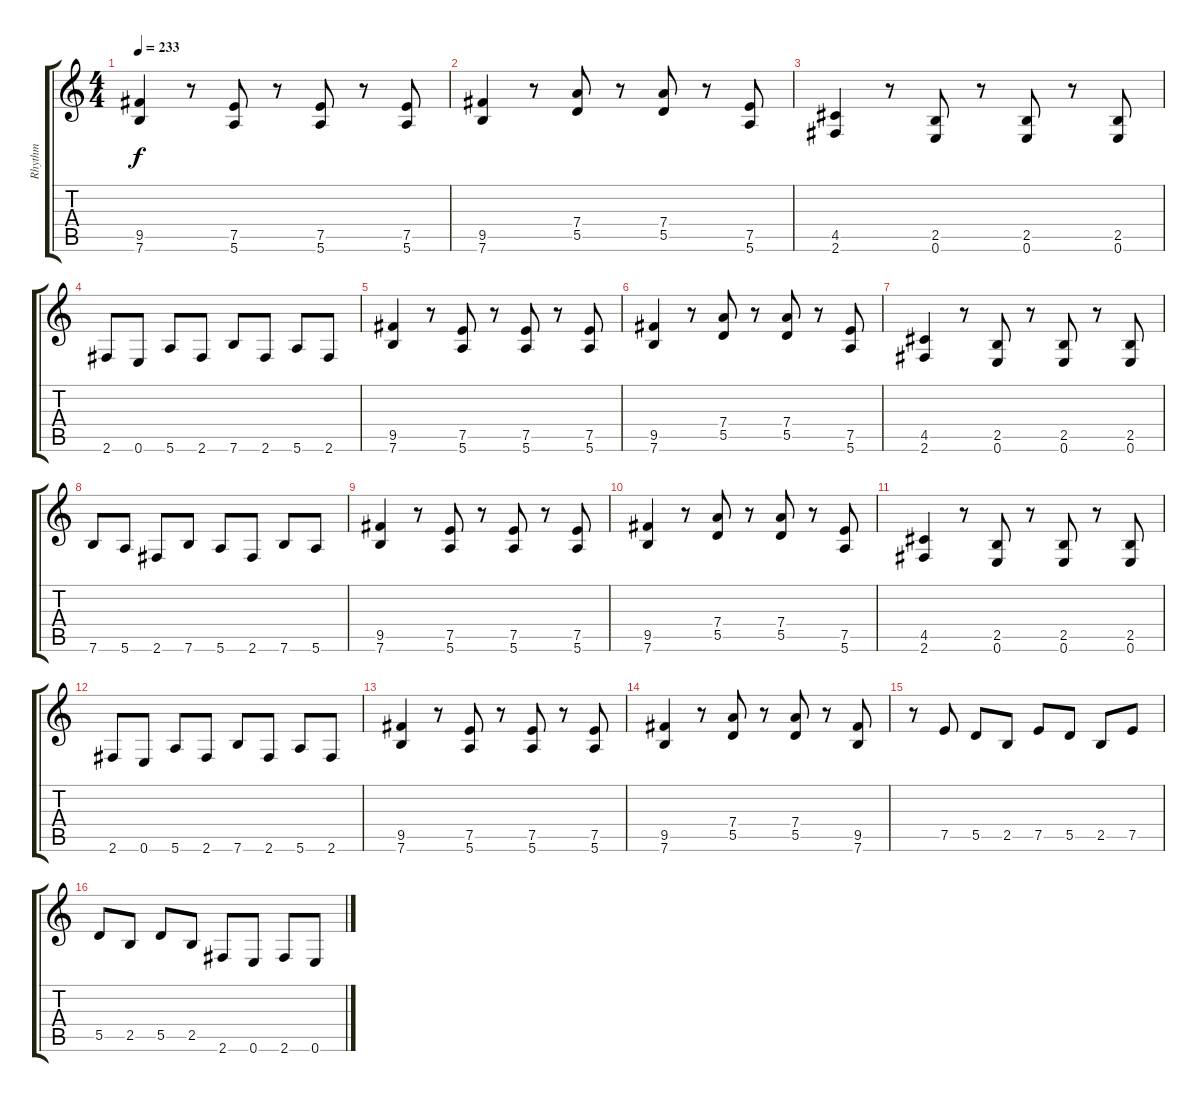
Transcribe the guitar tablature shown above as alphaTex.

\track ("Rhythm" "Rhythm") {instrument distortionguitar}
\staff {score tabs}
\tuning (E4 B3 G3 D3 A2 E2) {hide}
\ts (4 4)
\tempo 233
\clef g2
\ks c
(9.5 7.6).4{dy f} r.8 (7.5 5.6).8 r.8 (7.5 5.6).8 r.8 (7.5 5.6).8 |
(9.5 7.6).4 r.8 (7.4 5.5).8 r.8 (7.4 5.5).8 r.8 (7.5 5.6).8 |
(4.5 2.6).4 r.8 (2.5 0.6).8 r.8 (2.5 0.6).8 r.8 (2.5 0.6).8 |
2.6.8 0.6.8 5.6.8 2.6.8 7.6.8 2.6.8 5.6.8 2.6.8 |
(9.5 7.6).4 r.8 (7.5 5.6).8 r.8 (7.5 5.6).8 r.8 (7.5 5.6).8 |
(9.5 7.6).4 r.8 (7.4 5.5).8 r.8 (7.4 5.5).8 r.8 (7.5 5.6).8 |
(4.5 2.6).4 r.8 (2.5 0.6).8 r.8 (2.5 0.6).8 r.8 (2.5 0.6).8 |
7.6.8 5.6.8 2.6.8 7.6.8 5.6.8 2.6.8 7.6.8 5.6.8 |
(9.5 7.6).4 r.8 (7.5 5.6).8 r.8 (7.5 5.6).8 r.8 (7.5 5.6).8 |
(9.5 7.6).4 r.8 (7.4 5.5).8 r.8 (7.4 5.5).8 r.8 (7.5 5.6).8 |
(4.5 2.6).4 r.8 (2.5 0.6).8 r.8 (2.5 0.6).8 r.8 (2.5 0.6).8 |
2.6.8 0.6.8 5.6.8 2.6.8 7.6.8 2.6.8 5.6.8 2.6.8 |
(9.5 7.6).4 r.8 (7.5 5.6).8 r.8 (7.5 5.6).8 r.8 (7.5 5.6).8 |
(9.5 7.6).4 r.8 (7.4 5.5).8 r.8 (7.4 5.5).8 r.8 (9.5 7.6).8 |
r.8 7.5.8 5.5.8 2.5.8 7.5.8 5.5.8 2.5.8 7.5.8 |
5.5.8 2.5.8 5.5.8 2.5.8 2.6.8 0.6.8 2.6.8 0.6.8
